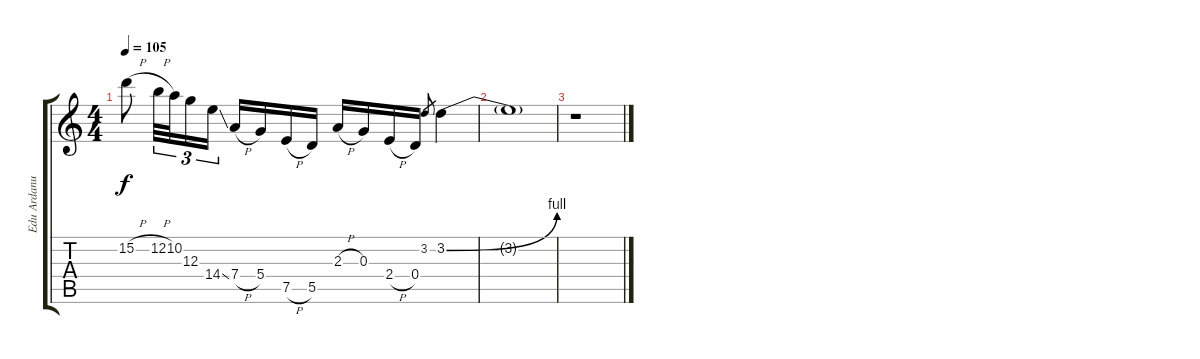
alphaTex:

\track ("Edu Ardanuy" "Edu Ardanu") {instrument overdrivenguitar}
\staff {score tabs}
\tuning (E4 B3 G3 D3 A2 E2) {hide}
\ts (4 4)
\tempo 105
\clef g2
\ks c
15.2{h}.8{dy f} 12.2{h}.32{tu (3 2)} 10.2.32{tu (3 2)} 12.3.16{tu (3 2)} 14.4{ss}.16{tu (3 2)} 7.4{h}.16 5.4.16 7.5{h}.16 5.5.16 2.3{h}.16 0.3.16 2.4{h}.16 0.4.16 3.2.8{gr} 3.2{be (bend 0 0 60 4)}.4 |
3.2{t}.1 |
r.1
